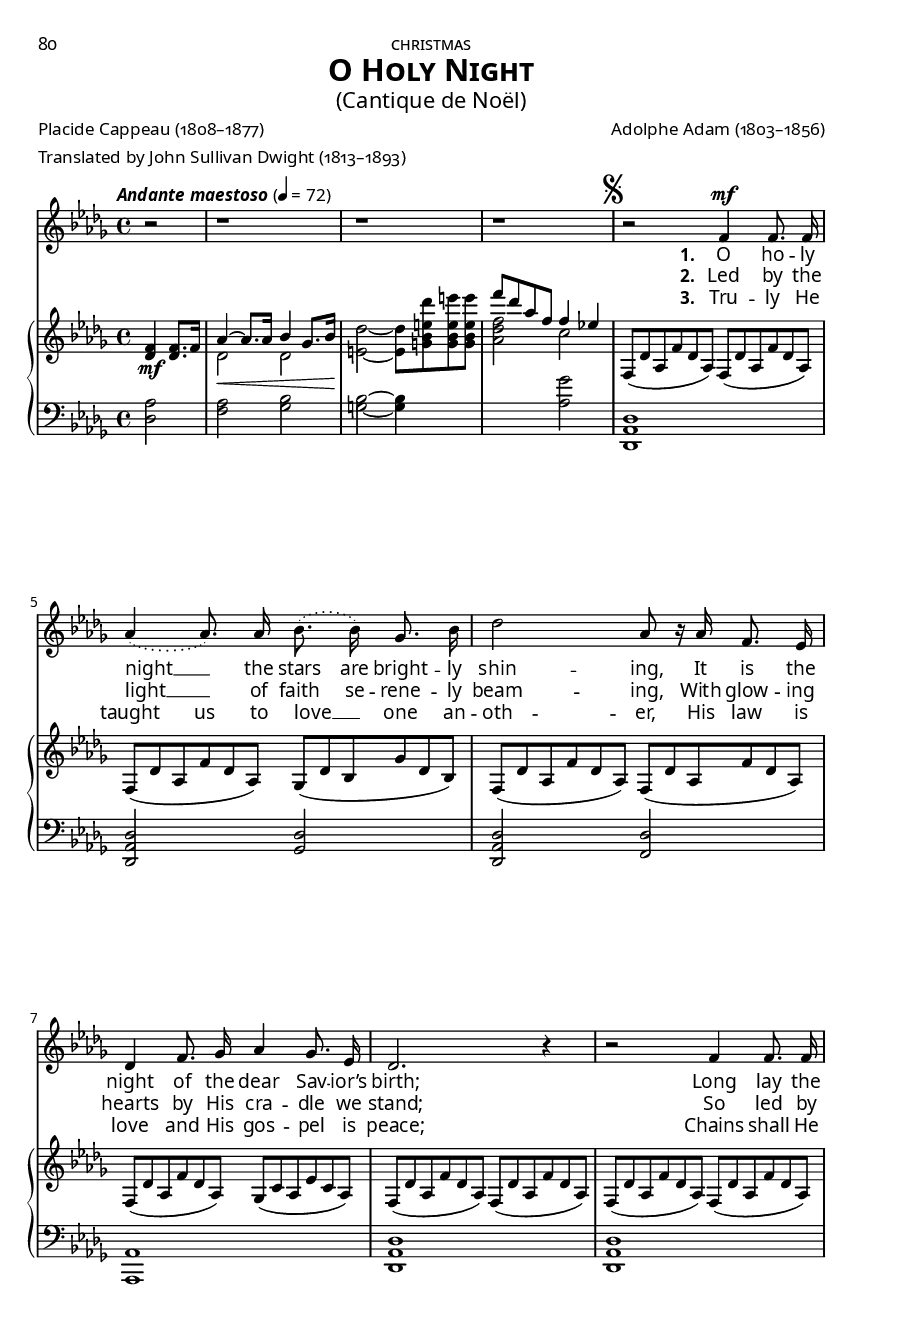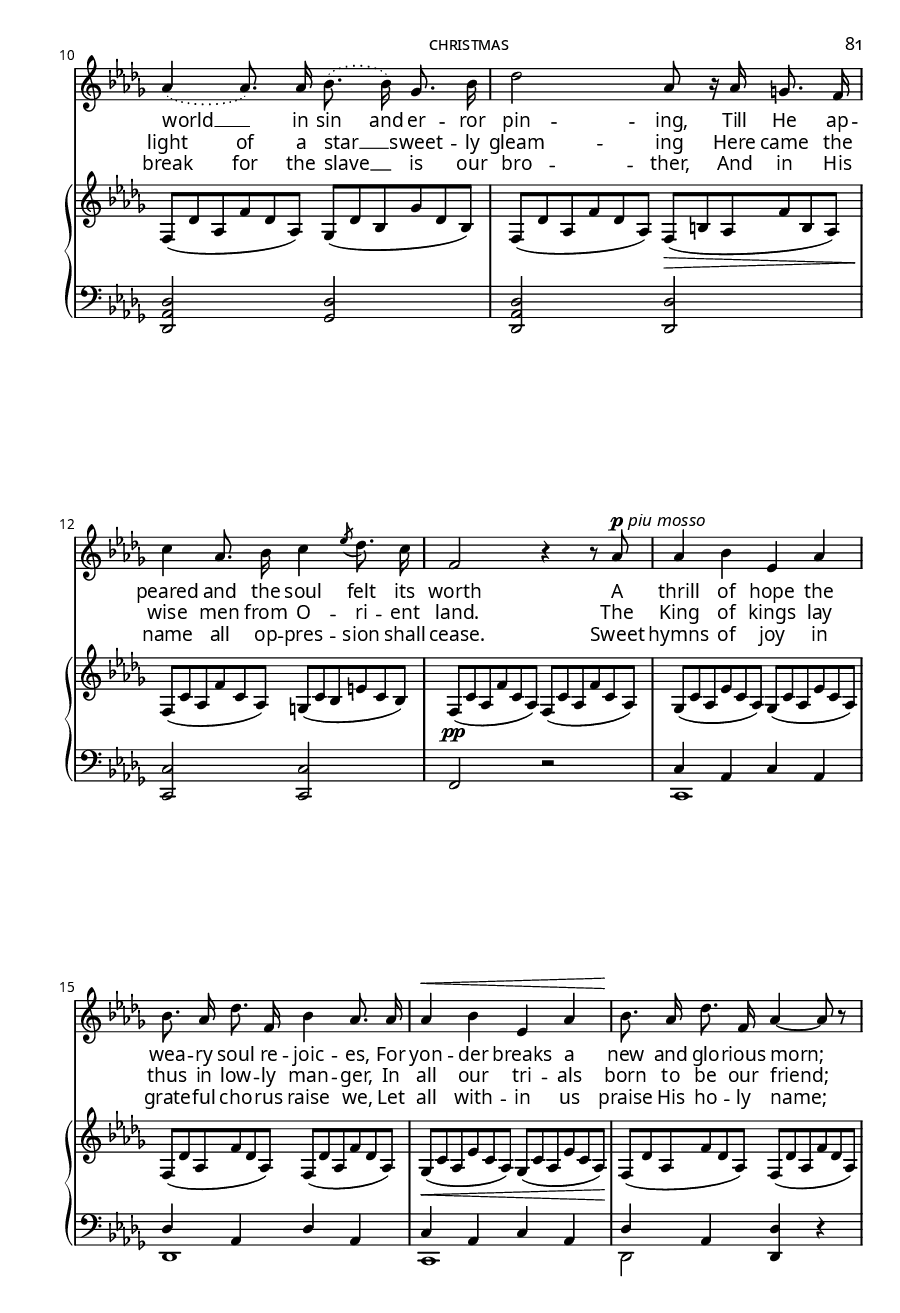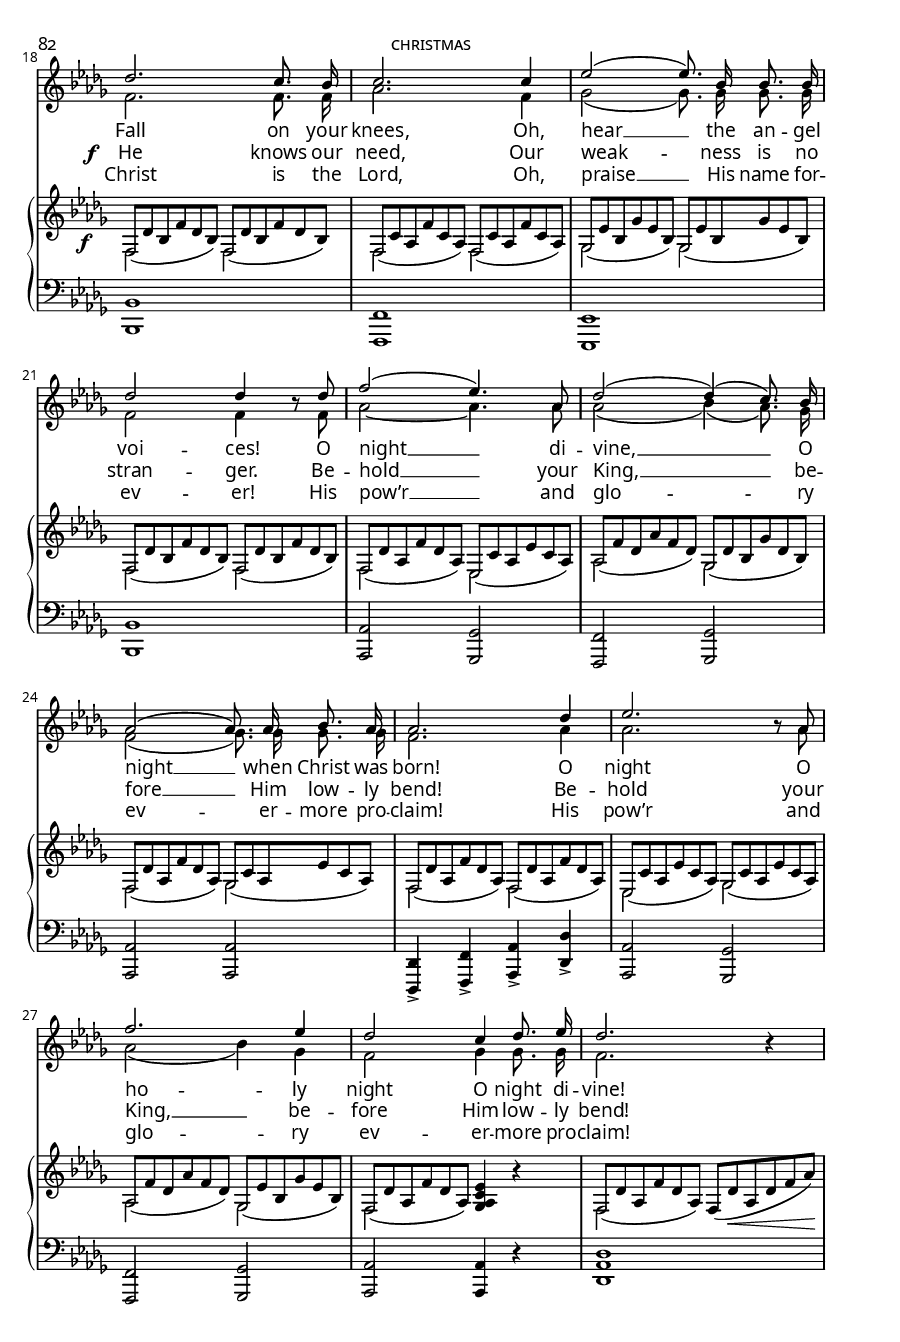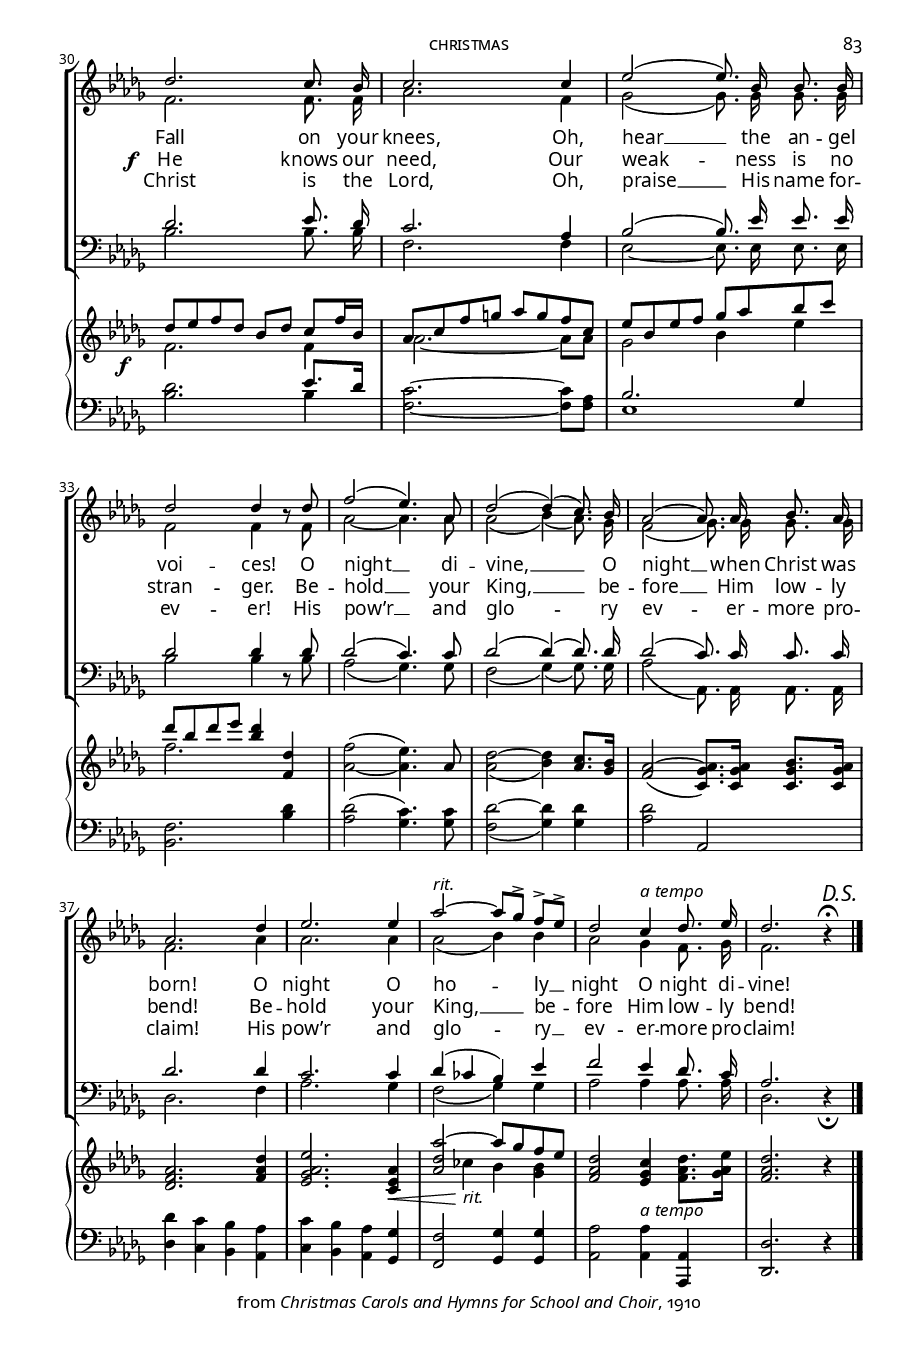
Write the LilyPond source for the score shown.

\version "2.14.2"
\include "util.ly"
\header {
  title = \markup{\override #'(font-name . "Garamond Premier Pro Semibold"){ \abs-fontsize #15 \smallCapsOldStyle"O Holy Night"}}
  subtitle = \markup{\override #'(font-name . "Garamond Premier Pro"){ \abs-fontsize #10.5 "(Cantique de Noël)"}}
  composer = \markup\oldStyleNum"Adolphe Adam (1803–1856)"
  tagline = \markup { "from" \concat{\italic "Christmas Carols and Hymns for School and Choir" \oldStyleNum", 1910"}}
  poet = \markup\oldStyleNum"Placide Cappeau (1808–1877)"
  meter = \markup\oldStyleNum"Translated by John Sullivan Dwight (1813–1893)"
}
\paper {
  paper-height = 9\in
  paper-width = 6\in
  indent = 0\in
  %system-system-spacing = #'((basic-distance . 10) (padding . 0))
  system-system-spacing =
    #'((basic-distance . 0)
       (minimum-distance . 0)
       (padding . -15)
       (stretchability . 100))
  markup-system-spacing =
    #'((basic-distance . 0)
       (minimum-distance . 0)
       (padding . 1)
       (stretchability . 0))
  top-system-spacing =
    #'((basic-distance . 0)
       (minimum-distance . 0)
       (padding . 0)
       (stretchability . 0))
%8.5x11  system-system-spacing #'stretchability = 100
%8.5x11  markup-system-spacing #'stretchability = 100
%8.5x11  top-system-spacing #'stretchability = 80
%8.5x11  last-bottom-spacing #'stretchability = 80
  ragged-last-bottom = ##f
  ragged-bottom = ##f
  two-sided = ##t
  inner-margin = 0.5\in
  outer-margin = 0.25\in
  top-margin = 0.25\in
  bottom-margin = 0.25\in
  first-page-number = #080
  print-first-page-number = ##t
  headerLine = \markup{\override #'(font-name . "Garamond Premier Pro") \smallCapsOldStyle"christmas"}
  oddHeaderMarkup = \markup\fill-line{
     \override #'(font-name . "Garamond Premier Pro")\abs-fontsize #8.5
     \combine 
        \fill-line{"" \on-the-fly #print-page-number-check-first
        \oldStylePageNum""
        }
        \fill-line{\headerLine}
  }
  evenHeaderMarkup = \markup {
     \override #'(font-name . "Garamond Premier Pro")\abs-fontsize #8.5
     \combine
        \on-the-fly #print-page-number-check-first
        \oldStylePageNum""
        \fill-line{\headerLine}
  }
}
#(set-global-staff-size 15) \paper{ #(define fonts (make-pango-font-tree "GoudyOlSt BT" "Garamond Premier Pro" "Garamond Premier Pro" (/ 15 20))) }
global = {
  \key des \major
  \time 4/4
  \autoBeamOff
  #'line-break-system-details #'((alignment-distances . (-100)))
  \override DynamicLineSpanner #'staff-padding = #0.0
  \override DynamicLineSpanner #'Y-extent = #'(-1 . 1)
}
globalNoTime = {
  \key des \major
  \autoBeamOff
  #'line-break-system-details #'((alignment-distances . (-100)))
  \override DynamicLineSpanner #'staff-padding = #0.0
  \override DynamicLineSpanner #'Y-extent = #'(-1 . 1)
}

sopMusicPre = \relative c' {
  \tempo \markup\italic"Andante maestoso" 4 = 72
  r2 | r1 | r1 | r1 | \mark \markup { \musicglyph #"scripts.segno" }
  r2 f4^\mf f8.\noBeam f16 | \break
  
  \slurDotted aes4( aes8.\noBeam) aes16\noBeam bes8.\noBeam( bes16\noBeam) ges8.\noBeam bes16 |
  des2 aes8\noBeam r16 aes16 f8.\noBeam ees16 | \break
  
  des4 f8. ges16\noBeam aes4 ges8.\noBeam ees16 |
  des2. r4 |
  r2 f4 f8.\noBeam f16 | \pageBreak
  
  %page 2
  aes4( aes8.) aes16\noBeam bes8.\noBeam( bes16) ges8.\noBeam bes16 |
  des2 aes8\noBeam r16 aes16 g8.\noBeam f16\noBeam | \break
  
  c'4 aes8.\noBeam bes16 c4 \slurSolid \acciaccatura ees8 des8.\noBeam c16 |
  f,2 r4 r8 aes8\noBeam^\markup{\dynamic"p" \italic"piu mosso"} |
  aes4 bes ees, aes | \break
  
  bes8.\noBeam aes16 des8.\noBeam f,16 bes4 aes8.\noBeam aes16 |
  aes4^\< bes ees, aes |
  bes8.\noBeam\! aes16 des8. f,16 aes4~ aes8 r8 \pageBreak
}
sopMusic = \relative c'' {
  \repeat unfold 2 {
    des2. c8.\noBeam bes16 |
    c2. c4 |
    ees2( ees8.\noBeam) bes16\noBeam bes8.\noBeam bes16 |
    
    des2 des4 bes8\rest des8 |
    f2( ees4.) aes,8 |
    
    des2( des4)( c8.\noBeam) bes16 |
    aes2( aes8.\noBeam) aes16 bes8.\noBeam aes16 |
    aes2. des4 |
  }
  \alternative {
    %page 4
    %first ending
    {
      ees2. bes8\rest aes8 |
      f'2. ees4 |
      des2 c4 des8.\noBeam ees16 |
      
      des2. bes4\rest | \pageBreak
    }
    %second ending
    {
      ees2. ees4 |
    }
  }
  aes2~^\markup\italic"rit." aes8[ ges]^> f[^> ees]^> |
  des2 c4^\markup\italic"a tempo" des8.\noBeam ees16 |
  des2. bes4\rest\fermata \bar "|."
  \once \override Score.RehearsalMark #'break-visibility = #end-of-line-visible
  \once \override Score.RehearsalMark #'self-alignment-X = #RIGHT
  \mark\markup\italic"D.S."
}
sopWords = \lyricmode {
  
}

altoMusic = \relative c' {
  \repeat unfold 2 {
    f2. f8.\noBeam f16 |
    aes2. f4 |
    ges2( ges8.\noBeam) ges16 ges8.\noBeam ges16 |
    
    f2 f4 s8 f |
    aes2~ aes4. aes8 |
    
    aes2( bes4)( aes8.\noBeam) ges16 |
    f2( ges8.\noBeam) ges16 ges8.\noBeam ges16 |
    f2. aes4 |
  }
  
  %page 3
  \alternative {
    %first ending
    {
      aes2. s8 aes8 |
      aes2( bes4) ges4 |
      f2 ges4 ges8.\noBeam ges16 |
      
      f2. s4 |
    }
    %second ending
    {
      aes2. aes4 |
    }
  }
  aes2( bes4) bes |
  aes2 ges4 f8.\noBeam ges16 |
  f2. s4 \bar "|."
}
chorusWords = \lyricmode {
  \unset ignoreMelismata
  Fall on your knees, Oh, hear __ the an -- gel voi -- ces!
  O night __ di -- vine, __
  O night __ when Christ was born!
  \set associatedVoice = "altos"
  O night O ho -- ly night
  O night di -- vine!
  \unset associatedVoice
  
  \dropLyricsV
  Fall on your knees, Oh, hear __ the an -- gel \break voi -- ces!
  O night __ di -- vine, __
  O night __ when Christ was \break born!
  O night O ho -- ly __ night
  O night di -- vine!
}
chorusWordsII = {
  \set stanza = \markup\dynamic"f"
  \lyricmode {
    \unset ignoreMelismata
    He knows our need, Our weak -- ness is no stran -- ger.
    Be -- hold __ your King, __ be -- fore __ Him low -- ly bend!
    \set associatedVoice = "altos"
    Be -- hold your King, __ be -- fore Him low -- ly bend!
    \unset associatedVoice
  }
  \set stanza = \markup\dynamic"f"
  \lyricmode {
    \dropLyricsV
    He knows our need, Our weak -- ness is no stran -- ger.
    Be -- hold __ your King, __ be -- fore __ Him low -- ly bend!
    Be -- hold your King, __ be -- fore Him low -- ly bend!
  }
}
chorusWordsIII = \lyricmode {
  \unset ignoreMelismata
  Christ is the Lord, Oh, praise __ His name for -- ev -- er!
  His pow’r __ and glo -- ry ev -- er -- more pro -- claim!
  \set associatedVoice = "altos"
  His pow’r and glo -- ry ev -- er -- more pro -- claim!
  \unset associatedVoice
  
  \dropLyricsV
  Christ is the Lord, Oh, praise __ His name for -- ev -- er!
  His pow’r __ and glo -- ry ev -- er -- more pro -- claim!
  His pow’r and glo -- ry __ ev -- er -- more pro -- claim!
}

altoWords = \lyricmode {
  \set stanza = #"1. "
  \set ignoreMelismata = ##t
  O ho -- ly night __ _ the stars are bright -- ly shin -- ing,
  It is the night of the dear Sav -- ior’s birth;
  
  Long lay the world __ _ in sin and er -- ror pin -- ing,
  Till He ap -- peared and the soul felt its worth
  A thrill of hope the wea -- ry soul re -- joic -- es,
  For yon -- der breaks a new and glo -- rious morn; _
}
altoWordsII = \lyricmode {
  \set stanza = #"2. "
  \set ignoreMelismata = ##t
  Led by the light __ _ of faith se -- rene -- ly beam -- ing,
  With glow -- ing hearts by His cra -- dle we stand;
  
  So led by light of a star __ _ sweet -- ly gleam -- ing
  Here came the wise men from O -- ri -- ent land.
  The King of kings lay thus in low -- ly man -- ger,
  In all our tri -- als born to be our friend; _
}
altoWordsIII = \lyricmode {
  \set stanza = #"3. "
  \set ignoreMelismata = ##t
  Tru -- ly He taught us to love __ _ one an -- oth -- er,
  His law is love and His gos -- pel is peace;
  
  Chains shall He break for the slave __ _ is our bro -- ther,
  And in His name all op -- pres -- sion shall cease.
  Sweet hymns of joy in grate -- ful cho -- rus raise we,
  Let all with -- in us praise His ho -- ly name; _
}
altoWordsIV = \lyricmode {
}
altoWordsV = \lyricmode {
}
altoWordsVI = \lyricmode {
}
tenorMusic = \relative c' {
  des2. ees8.\noBeam des16 |
  c2. aes4 |
  bes2( bes8.\noBeam) ees16 ees8.\noBeam ees16 |
  
  des2 des4 s8 des8 |
  des2( c4.) c8 |
  
  des2( des4)( des8.\noBeam) des16 |
  des2( c8.\noBeam) c16 c8.\noBeam c16 |
  des2. des4 |
  
  %page 3
  %first ending
%  c2. s8 c8 |
%  des2~ des4 bes |
%  aes2 ees'4 des8.\noBeam c16 |
  
%  des2. s4 |
  %second ending
  c2. c4 |
  
  des4( ces bes) ees |
  f2 ees4 des8.\noBeam c16 |
  aes2. s4 \bar "|."
}
tenorWords = \lyricmode {

}

bassMusic = \relative c' {
  bes2. bes8.\noBeam bes16 |
  f2. f4 |
  ees2~ ees8.\noBeam ees16 ees8.\noBeam ees16 |
  
  bes'2 bes4 d,8\rest bes'8 |
  aes2( ges4.) ges8 |
  
  f2( ges4)( ges8.\noBeam) ges16 |
  aes2( aes,8.) aes16\noBeam aes8. aes16\noBeam |
  des2. f4 |
  
  %page 4
  %first ending
%  aes2. des,8\rest ges8 |
%  f2( ges4) ges |
%  aes2 aes4 aes8.\noBeam aes,16 |
  
%  des2. des4\rest |
  %second ending
  aes2. ges4 |
  
  f2( ges4) ges |
  aes2 aes4 aes8.\noBeam aes16 |
  des,2. des4\rest\fermata \bar "|."
}
bassWords = \lyricmode {

}

pianoRH = \relative c {
  \override TupletBracket #'bracket-visibility = ##f 
  \mergeDifferentlyHeadedOn
%  \times 2/3 { f8[(_\mf des' aes} \times 2/3 { f' des aes])} \times 2/3 { f8[( des' aes } \times 2/3 { f' des aes]) } |
  
  \partial 2 <f' des>4_\mf q8.[ f16] |
  << {aes4~ aes8.[ aes16] bes4 ges8.[ bes16] |
      s1 |
      f''8[ des aes f] f4 ees!} \\
     {des,2_\< des |
      <e des'>2~\! q8[ <g bes e des'> <g bes e e'> q] |
      <aes des f>2 c |
     } >>
  
  \override TupletNumber #'text = #""
  \times 2/3 {
    f,,8[( des' aes f' des aes]) f8[( des' aes f' des aes]) |
    
    f8[( des' aes f' des aes]) ges[( des' bes ges' des bes]) |
    f8[( des' aes f' des aes]) f8[( des' aes f' des aes]) |
    
    f8[( des' aes f' des aes]) ges[( c aes ees' c aes]) |
    f8[( des' aes f' des aes]) f8[( des' aes f' des aes]) |
    f8[( des' aes f' des aes]) f8[( des' aes f' des aes]) |
    
    %page 2
    f8[( des' aes f' des aes]) ges[( des' bes ges' des bes]) |
    f8[( des' aes f' des aes]) f8[(_\> b aes f' b, aes]) |
    
    f8[(\! c' aes f' c aes]) g[( c bes e c bes]) |
    f8[(_\pp c' aes f' c aes]) f8[( c' aes f' c aes]) |
    ges8[( c aes ees' c aes]) ges8[( c aes ees' c aes]) |
    
    f8[( des' aes f' des aes]) f8[( des' aes f' des aes]) |
    ges8[(_\< c aes ees' c aes]) ges8[( c aes ees' c aes]) |
    f8[(\! des' aes f' des aes]) f8[( des' aes f' des aes]) |
  }
    %page 3 (Chorus)
    << \override TupletBracket #'bracket-visibility = ##f
       \override TupletNumber #'text = #"" \times 2/3 {
       \once\override DynamicText #'X-offset = #-6
      f8[_(_\f des' bes f' des bes]) f8[_( des' bes f' des bes]) |
      f8[_( c' aes f' c aes]) f8[_( c' aes f' c aes]) |
      ges[_( ees' bes ges' ees bes]) ges[_( ees' bes ges' ees bes]) |
      
      f8[_( des' bes f' des bes]) f8[_( des' bes f' des bes]) |
      f8[_( des' aes f' des aes]) ees8[_( c' aes ees' c aes]) |
      
      aes8[_( f' des aes' f des]) ges,8[_( des' bes ges' des bes]) |
      f8[_( des' aes f' des aes]) ges[_( c aes ees' c aes]) |
      f8[_( des' aes f' des aes]) f8[_( des' aes f' des aes]) |
    } \\ {
      f2 f | f f | ges ges |
      
      f f | f ees |
      
      aes ges | f ges | f f |      
    } >>
      
    %page 4
    %first ending
    << \override TupletBracket #'bracket-visibility = ##f
       \override TupletNumber #'text = #"" \times 2/3 {
      ees8[_( c' aes ees' c aes]) ges[_( c aes ees' c aes]) |
      aes8[_( f' des aes' f des]) ges,[_( ees' bes ges' ees bes]) |
      f8[_( des' aes f' des aes])
      } \\ {
      ees2 ges | aes ges | f
    } >>
    <ges aes c ees>4  r4 |
    << { \override TupletBracket #'bracket-visibility = ##f
       \override TupletNumber #'text = #"" \times 2/3 {
        f8[_( des' aes f' des aes]) f8[_( des'_\< aes des f aes]\!) |
      }} \\ { f,2 s} 
      >>
    
    << {       \once\override DynamicText #'X-offset = #-6
        des''8[_\f ees f des] bes[ des] c[ f16 bes,] |
        aes8[ c f g] aes[ g f c] |
        ees[ bes ees f] ges[ aes bes c] |
        des[ bes des ees] <des bes>4 <des, f,> | } \\
       {f,2. f4 |
        aes2.~ aes8[ aes] |
        ges2 bes4 ees |
        f2. s4 } >>
    
    \override TieColumn #'tie-configuration = #'((-2.0 . -1))
    <f aes,>2~^( <ees aes,>4.) aes,8 |
    \override TieColumn #'tie-configuration = #'()
    <aes des>2~_( <des bes>4) <c aes>8.[ <bes ges>16] |
    \override TieColumn #'tie-configuration = #'((0.0 . 1))
    <aes f>2~_( <aes ges c,>8.)[ q16] <bes ges c,>8.[ <aes ges c,>16] |
    <aes f des>2. <des aes f>4 |
    
    <ees aes, ges ees>2. 
    << { <aes, ees c>4 | <aes des aes'>2~ aes'8[ ges f ees] } \\
       { s4_\< | s8. s16\! ces4_\markup\italic"rit." bes4 <bes ges> } >>
    <des aes f>2 <c ges ees>4_\markup\italic"a tempo" <des aes f>8.[ <ees aes, ges>16] |
    <des aes f>2. r4 \bar "|."
}
pianoLH = \relative c {
  \partial 2 <des aes'>2 |
  <f aes>2 <ges bes> |
  <g bes>2~ q4 s |
  s2 <aes ges'>2 |

  <des, aes des,>1 |
%  q |
  
  q2 <des ges,> |
  <des aes des,> <des f,> |
  
  <aes aes,>1 |
  <des aes des,> |
  q |
  
  %page 2
  q2 <des ges,> |
  <des aes des,> <des des,> |
  <c c,> <c c,> |
  f, r |
  << \new Voice { \voiceOne  c'4 aes c aes | des aes des aes | c aes c aes | des aes }
     \new Voice { \voiceTwo c,1 | des | c | des2 }
  >>
  <des des'>4 r |
  
  %page 3 (Chorus)
  <bes' bes,>1 |
  <f f,>1 |
  <ees ees,>1 |
  
  <bes' bes,> |
  <aes aes,>2 <ges ges,> |
  
  <f f,> <ges ges,> |
  <aes aes,> q |
  <des, des,>4-> <f f,>-> <aes aes,>-> <des des,>-> |
  
  %page 4
  % first ending
  <aes aes,>2 <ges ges,> |
  <f f,> <ges ges,> |
  <aes aes,> q4 r4 |
  
  <des aes des,>1 |
  
  <bes' des>2. << {ees8.[ des16]} \\ bes4 >> |
  <c f,>2.~ q8[ <aes f>] |
  << {bes2. ges4} \\ ees1 >> |
  <f bes,>2. <bes des>4 |
  
  <des aes>2^( <c ges>4.) q8 |
  <des f,>2~_( <des ges,>4) q |
  <des aes>2 aes, |
  <des des'>4 <c c'> <bes bes'> <aes aes'> |
  
  <c c'> <bes bes'> <aes aes'> <ges ges'> |
  <f f'>2 <ges ges'>4 q |
  <aes aes'>2 q4 <aes aes,>4 |
  <des des,>2. r4 \bar "|."
}

\score {
   <<
   \new ChoirStaff <<
%    \new Lyrics = sopranos { s1 }
    \new Staff = women {
      \set Staff.explicitKeySignatureVisibility = #end-of-line-invisible
      \new Voice = "sopranos" {
        \global \sopMusicPre 
      }
      << \new Voice = "chorus" {
        \voiceOne \globalNoTime \sopMusic
      }
      \new Voice = "altos" {
        \voiceTwo \globalNoTime \altoMusic
      }
      >>
    }
    \new Lyrics = "altos" { s1 }
    \new Lyrics = "altosII" { s1 }
    \new Lyrics = "altosIII" { s1 }
    \new Lyrics = "altosIV" { s1 }
    \new Lyrics = "altosV" { s1 }
    \new Lyrics = "altosVI" { s1 }
 %   \new Lyrics = "tenors" { s1 }
    \new Staff = men <<
       \set Staff.explicitKeySignatureVisibility = #end-of-line-invisible
         \override Staff.TimeSignature #'stencil = ##f

      \set Staff.clefGlyph = #""
      \clef bass
      \new Voice = "tenors" {
        \voiceOne
        { s1*29 s2 \globalNoTime \tenorMusic }
      }
      \new Voice = "basses" {
        \voiceTwo { s1*29 s2 \globalNoTime \bassMusic }
      }
    >>
%    \new Lyrics = basses { s1 }
%    \context Lyrics = sopranos \lyricsto sopranos \sopWords
    \context Lyrics = altos \lyricsto sopranos \altoWords
    \context Lyrics = altosII \lyricsto sopranos \altoWordsII
    \context Lyrics = altosIII \lyricsto sopranos \altoWordsIII
    \context Lyrics = altos \lyricsto chorus \chorusWords 
    \context Lyrics = altosII \lyricsto chorus \chorusWordsII
    \context Lyrics = altosIII \lyricsto chorus \chorusWordsIII 
    \context Lyrics = altosIV \lyricsto sopranos \altoWordsIV
    \context Lyrics = altosV \lyricsto sopranos \altoWordsV
    \context Lyrics = altosVI \lyricsto sopranos \altoWordsVI
%    \context Lyrics = tenors \lyricsto tenors \tenorWords
%    \context Lyrics = basses \lyricsto basses \bassWords
   >>
    \new PianoStaff << \new Staff {
         
         \key des \major \time 4/4 \new Voice { \pianoRH } } \new Staff {
         
         \key des \major \time 4/4 \clef "bass" \pianoLH } >>
  >>
  \layout {
   % ragged-right = ##t
    \context {
      \Score
      \override SpacingSpanner #'base-shortest-duration = #(ly:make-moment 1 4)
      \override SpacingSpanner #'common-shortest-duration = #(ly:make-moment 1 4)
%      \override LyricText #'font-series = #'bold
    }
    \context {
      % a little smaller so lyrics
      % can be closer to the staff
      \Staff \RemoveEmptyStaves
      \override VerticalAxisGroup #'remove-first = ##t
      \override VerticalAxisGroup #'minimum-Y-extent = #'(-3 . 3)
      \override VerticalAxisGroup #'staff-staff-spacing =
      #'((basic-distance . 5)
         (minimum-distance . 1)
         (padding . 1)
         (stretchability . 2))
    }
    \context {
      \Lyrics
      \override LyricText #'X-offset = #center-on-word
    }
  }
  \midi {
    \tempo 4 = 90
    \set Staff.midiInstrument = "flute"
  
    \context {
      \Voice
      \remove "Dynamic_performer"
    }
  }
}
